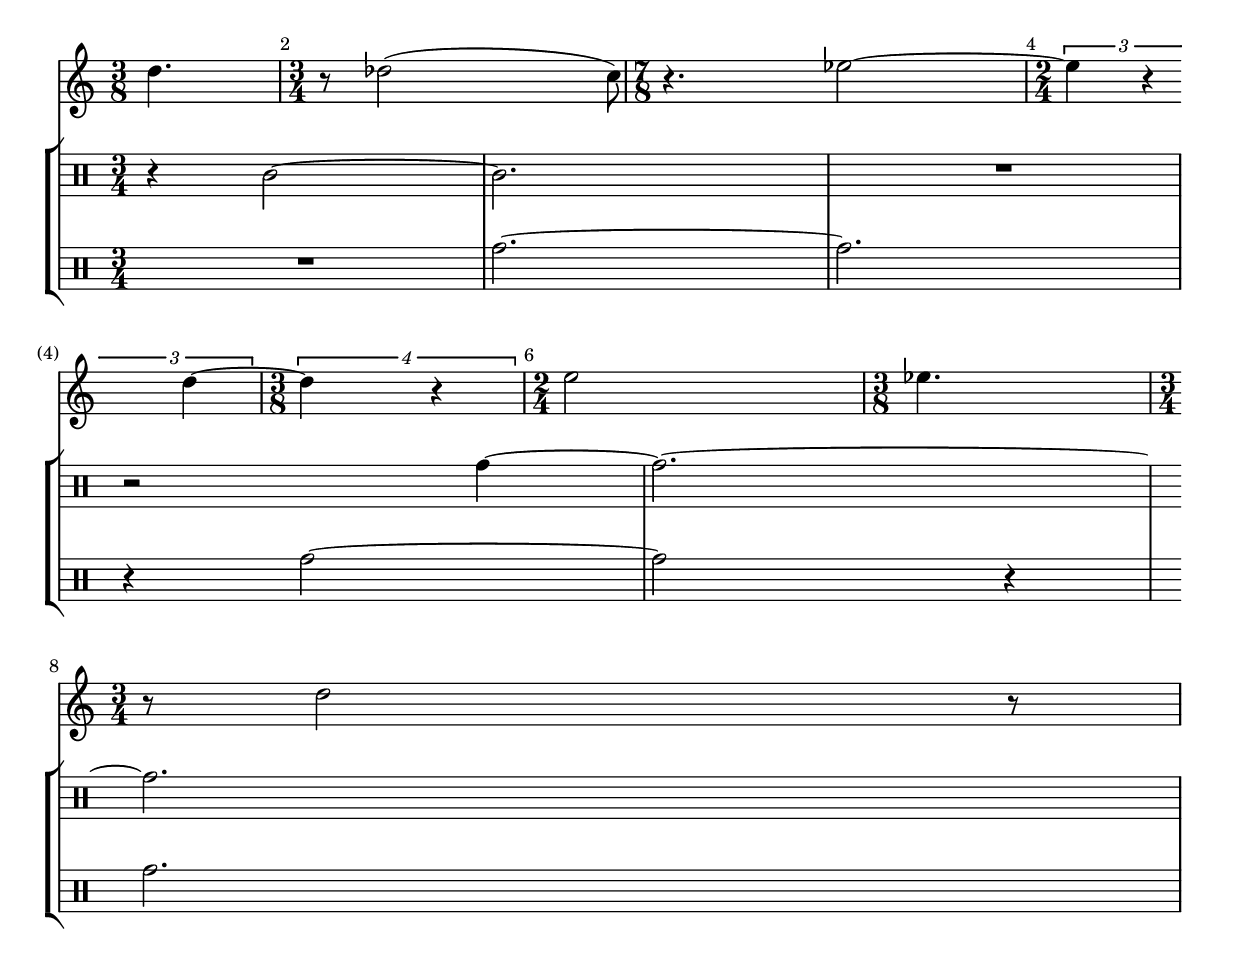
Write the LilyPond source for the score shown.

%% DO NOT EDIT this file manually; it is automatically
%% generated from LSR http://lsr.dsi.unimi.it
%% Make any changes in LSR itself, or in Documentation/snippets/new/ ,
%% and then run scripts/auxiliar/makelsr.py
%%
%% This file is in the public domain.
\version "2.14.0"

\header {
  lsrtags = "rhythms, percussion"

  texidoc = "
In the following snippet, two parts have a completely different time
signature, yet remain synchronized. The bar lines can no longer be
printed at the @code{Score} level; to allow independent bar lines in
each part, the @code{Default_barline_engraver} and
@code{Timing_translator} are moved from the @code{Score} context to the
@code{Staff} context.

If bar numbers are required, the @code{Bar_number_engraver} should also
be moved, since it relies on properties set by the
@code{Timing_translator}; a @code{\\with} block can be used to add bar
numbers to the relevant staff.



"
  doctitle = "Printing music with different time signatures"
} % begin verbatim

\paper {
  indent = #0
  ragged-right = ##t
}

global = { \time 3/4 { s2.*3 } \bar "" \break { s2.*3 } }

\layout {
  \context {
    \Score
    \remove "Timing_translator"
    \remove "Default_bar_line_engraver"
    \remove "Bar_number_engraver"
    \override SpacingSpanner #'uniform-stretching = ##t
    \override SpacingSpanner #'strict-note-spacing = ##t
    proportionalNotationDuration = #(ly:make-moment 1 64)
  }
  \context {
    \Staff
    \consists "Timing_translator"
    \consists "Default_bar_line_engraver"
  }
  \context {
    \Voice
    \remove "Forbid_line_break_engraver"
    tupletFullLength = ##t
  }
}

Bassklarinette = \new Staff \with {
  \consists "Bar_number_engraver"
  barNumberVisibility = #(every-nth-bar-number-visible 2)
  \override BarNumber #'break-visibility = #end-of-line-invisible
} <<
  \global {
    \bar "|"
    \clef treble
    \time 3/8
    d''4.

    \bar "|"
    \time 3/4
    r8 des''2( c''8)

    \bar "|"
    \time 7/8
    r4. ees''2 ~

    \bar "|"
    \time 2/4
    \tupletUp
    \times 2/3 { ees''4 r4 d''4 ~ }

    \bar "|"
    \time 3/8
    \tupletUp
    \times 3/4 { d''4 r4 }

    \bar "|"
    \time 2/4
    e''2

    \bar "|"
    \time 3/8
    es''4.

    \bar "|"
    \time 3/4
    r8 d''2 r8
    \bar "|"
  }
>>

Perkussion = \new StaffGroup <<
  \new Staff <<
    \global {
      \bar "|"
      \clef percussion
      \time 3/4
      r4 c'2 ~

      \bar "|"
      c'2.

      \bar "|"
      R2.

      \bar "|"
      r2 g'4 ~

      \bar "|"
      g'2. ~

      \bar "|"
      g'2.
    }
  >>
  \new Staff <<
    \global {
      \bar "|"
      \clef percussion
      \time 3/4
      R2.

      \bar "|"
      g'2. ~

      \bar "|"
      g'2.

      \bar "|"
      r4 g'2 ~

      \bar "|"
      g'2 r4

      \bar "|"
      g'2.
    }
  >>
>>

\score {
  <<
    \Bassklarinette
    \Perkussion
  >>
}

